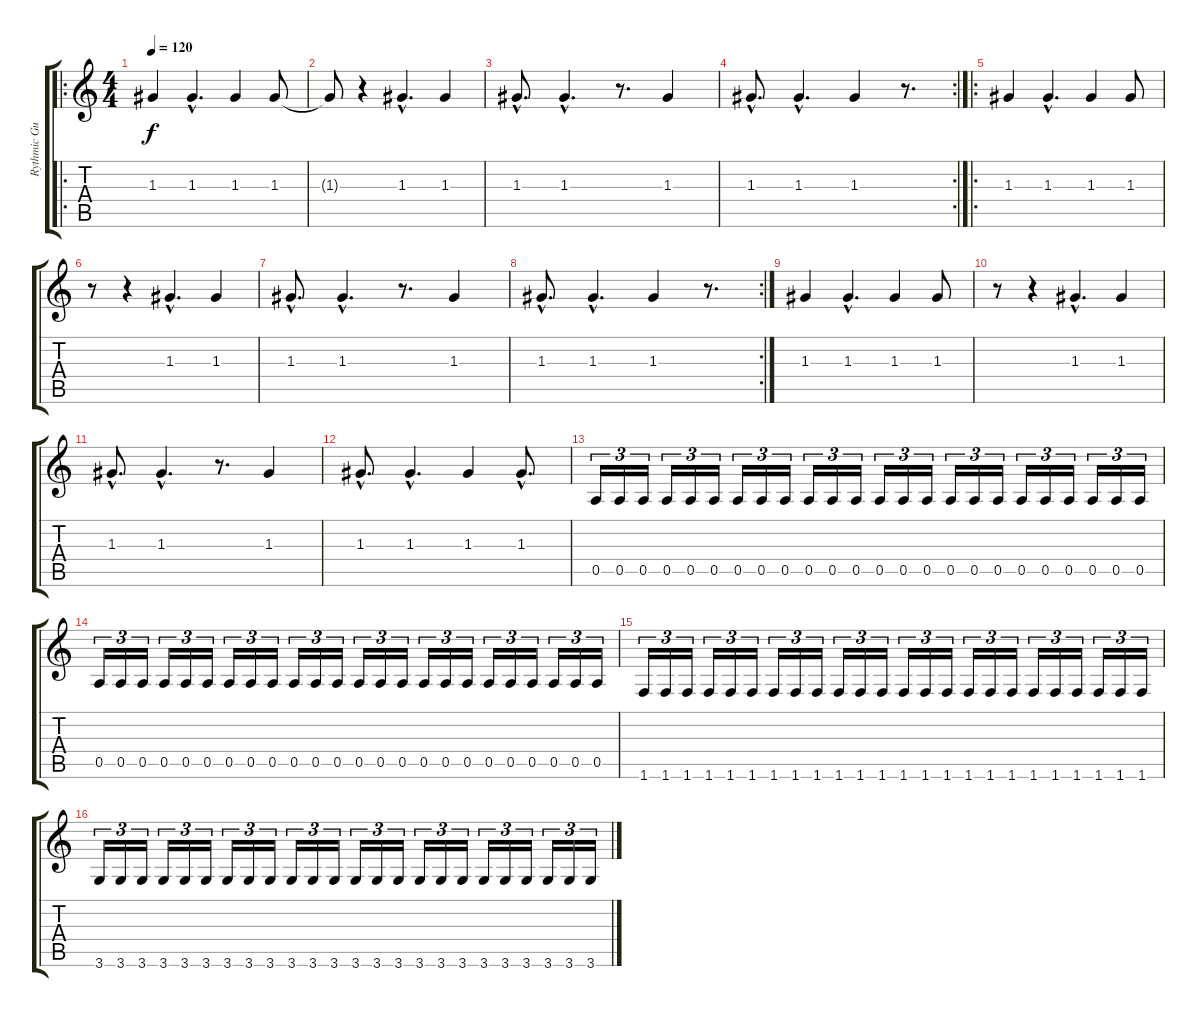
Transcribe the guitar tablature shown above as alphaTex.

\track ("Rythmic Guitar" "Rythmic Gu") {instrument distortionguitar}
\staff {score tabs}
\tuning (E4 B3 G3 D3 A2 E2) {hide}
\ro
\ts (4 4)
\tempo 120
\clef g2
\ks c
1.3.4{dy f instrument gunshot} 1.3{hac}.4{d} 1.3.4 1.3.8 |
1.3{t}.8 r.4 1.3{hac}.4{d} 1.3.4 |
1.3{hac}.8{d} 1.3{hac}.4{d} r.8{d} 1.3.4 |
\rc 2
1.3{hac}.8{d} 1.3{hac}.4{d} 1.3.4 r.8{d} |
\ro
1.3.4{instrument gunshot} 1.3{hac}.4{d} 1.3.4 1.3.8 |
r.8 r.4 1.3{hac}.4{d} 1.3.4 |
1.3{hac}.8{d} 1.3{hac}.4{d} r.8{d} 1.3.4 |
\rc 2
1.3{hac}.8{d} 1.3{hac}.4{d} 1.3.4 r.8{d} |
1.3.4{instrument gunshot} 1.3{hac}.4{d} 1.3.4 1.3.8 |
r.8 r.4 1.3{hac}.4{d} 1.3.4 |
1.3{hac}.8{d} 1.3{hac}.4{d} r.8{d} 1.3.4 |
1.3{hac}.8{d} 1.3{hac}.4{d} 1.3.4 1.3{hac}.8{d} |
0.5.16{tu (3 2) instrument distortionguitar} 0.5.16{tu (3 2)} 0.5.16{tu (3 2)} 0.5.16{tu (3 2)} 0.5.16{tu (3 2)} 0.5.16{tu (3 2)} 0.5.16{tu (3 2)} 0.5.16{tu (3 2)} 0.5.16{tu (3 2)} 0.5.16{tu (3 2)} 0.5.16{tu (3 2)} 0.5.16{tu (3 2)} 0.5.16{tu (3 2)} 0.5.16{tu (3 2)} 0.5.16{tu (3 2)} 0.5.16{tu (3 2)} 0.5.16{tu (3 2)} 0.5.16{tu (3 2)} 0.5.16{tu (3 2)} 0.5.16{tu (3 2)} 0.5.16{tu (3 2)} 0.5.16{tu (3 2)} 0.5.16{tu (3 2)} 0.5.16{tu (3 2)} |
0.5.16{tu (3 2) instrument distortionguitar} 0.5.16{tu (3 2)} 0.5.16{tu (3 2)} 0.5.16{tu (3 2)} 0.5.16{tu (3 2)} 0.5.16{tu (3 2)} 0.5.16{tu (3 2)} 0.5.16{tu (3 2)} 0.5.16{tu (3 2)} 0.5.16{tu (3 2)} 0.5.16{tu (3 2)} 0.5.16{tu (3 2)} 0.5.16{tu (3 2)} 0.5.16{tu (3 2)} 0.5.16{tu (3 2)} 0.5.16{tu (3 2)} 0.5.16{tu (3 2)} 0.5.16{tu (3 2)} 0.5.16{tu (3 2)} 0.5.16{tu (3 2)} 0.5.16{tu (3 2)} 0.5.16{tu (3 2)} 0.5.16{tu (3 2)} 0.5.16{tu (3 2)} |
1.6.16{tu (3 2)} 1.6.16{tu (3 2)} 1.6.16{tu (3 2)} 1.6.16{tu (3 2)} 1.6.16{tu (3 2)} 1.6.16{tu (3 2)} 1.6.16{tu (3 2)} 1.6.16{tu (3 2)} 1.6.16{tu (3 2)} 1.6.16{tu (3 2)} 1.6.16{tu (3 2)} 1.6.16{tu (3 2)} 1.6.16{tu (3 2)} 1.6.16{tu (3 2)} 1.6.16{tu (3 2)} 1.6.16{tu (3 2)} 1.6.16{tu (3 2)} 1.6.16{tu (3 2)} 1.6.16{tu (3 2)} 1.6.16{tu (3 2)} 1.6.16{tu (3 2)} 1.6.16{tu (3 2)} 1.6.16{tu (3 2)} 1.6.16{tu (3 2)} |
3.6.16{tu (3 2)} 3.6.16{tu (3 2)} 3.6.16{tu (3 2)} 3.6.16{tu (3 2)} 3.6.16{tu (3 2)} 3.6.16{tu (3 2)} 3.6.16{tu (3 2)} 3.6.16{tu (3 2)} 3.6.16{tu (3 2)} 3.6.16{tu (3 2)} 3.6.16{tu (3 2)} 3.6.16{tu (3 2)} 3.6.16{tu (3 2)} 3.6.16{tu (3 2)} 3.6.16{tu (3 2)} 3.6.16{tu (3 2)} 3.6.16{tu (3 2)} 3.6.16{tu (3 2)} 3.6.16{tu (3 2)} 3.6.16{tu (3 2)} 3.6.16{tu (3 2)} 3.6.16{tu (3 2)} 3.6.16{tu (3 2)} 3.6.16{tu (3 2)}
